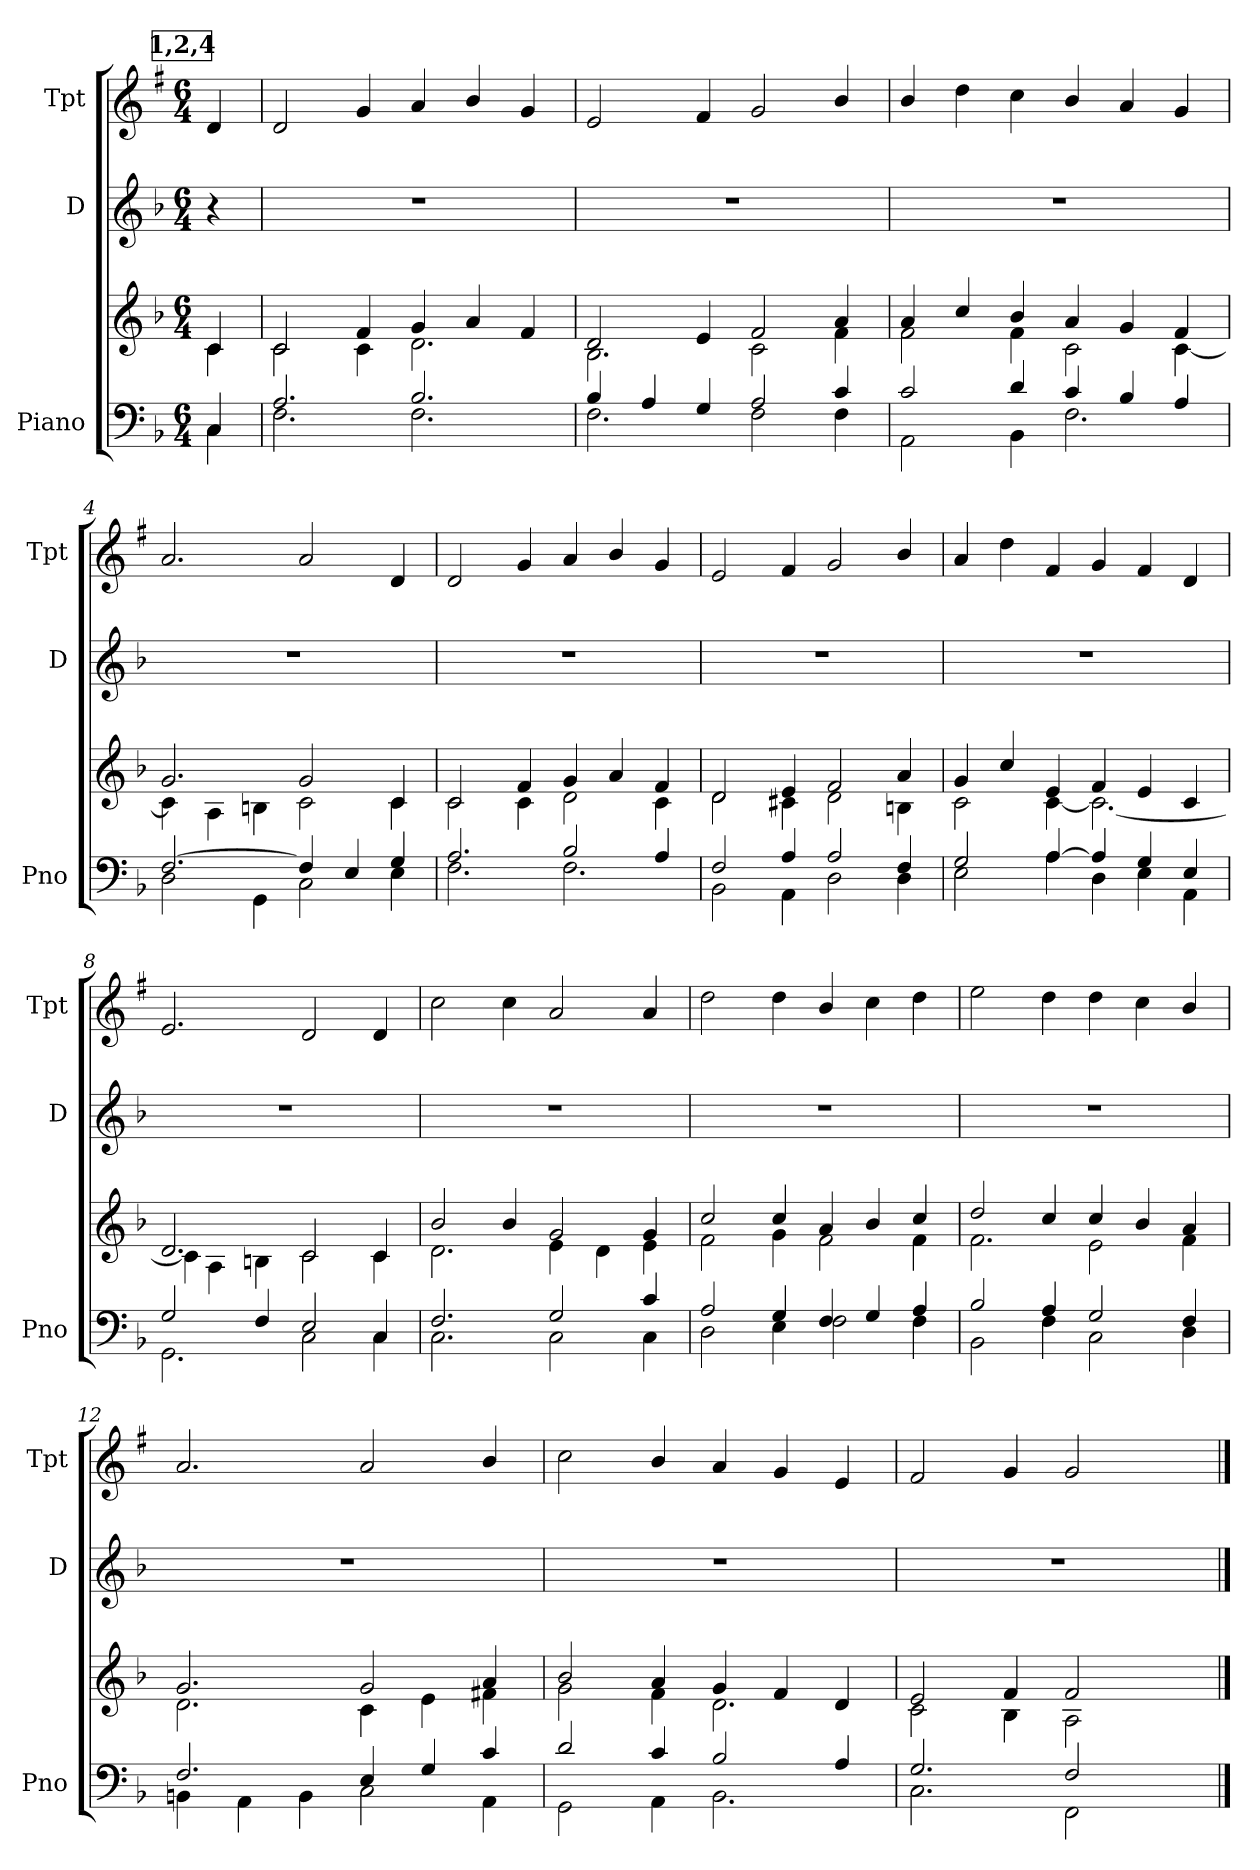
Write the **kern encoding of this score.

**kern	**kern	**kern	**kern
*part3	*part3	*part2	*part1
*staff4	*staff3	*staff2	*staff1
*I"Piano	*	*I"D	*I"Tpt
*I'Pno	*	*I'D	*I'Tpt
*clefF4	*clefG2	*clefG2	*clefG2
*	*	*	*ITrd1c2
*k[b-]	*k[b-]	*k[b-]	*k[b-]
*M6/4	*M6/4	*M6/4	*M6/4
!!LO:REH:place=s1:a:B:fs=14:t=1,2,4
=	=	=	=
*^	*^	*	*
4C/	4C\	4c/	4c\	4r	4c/
=1	=1	=1	=1	=1	=1
2.A/	2.F\	2c/	2c\	1.r	2c/
.	.	4f/	4c\	.	4f/
2.B-/	2.F\	4g/	2.d\	.	4g/
.	.	4a/	.	.	4a/
.	.	4f/	.	.	4f/
=2	=2	=2	=2	=2	=2
4B-/	2.F\	2d/	2.B-\	1.r	2d/
4A/	.	.	.	.	.
4G/	.	4e/	.	.	4e/
2A/	2F\	2f/	2c\	.	2f/
4c/	4F\	4a/	4f\	.	4a/
=3	=3	=3	=3	=3	=3
2c/	2AA\	4a/	2f\	1.r	4a/
.	.	4cc/	.	.	4cc\
4d/	4BB-\	4b-/	4f\	.	4b-\
4c/	2.F\	4a/	2c\	.	4a/
4B-/	.	4g/	.	.	4g/
4A/	.	4f/	[4c\	.	4f/
=4	=4	=4	=4	=4	=4
[2.F/	2D\	2.g/	4c\]	1.r	2.g/
.	.	.	4A\	.	.
.	4GG\	.	4Bn\	.	.
4F/]	2C\	2g/	2c\	.	2g/
4E/	.	.	.	.	.
4G/	4E\	4c/	4c\	.	4c/
!!LO:LB:g=z
=5	=5	=5	=5	=5	=5
2.A/	2.F\	2c/	2c\	1.r	2c/
.	.	4f/	4c\	.	4f/
2B-/	2.F\	4g/	2d\	.	4g/
.	.	4a/	.	.	4a/
4A/	.	4f/	4c\	.	4f/
=6	=6	=6	=6	=6	=6
2F/	2BB-\	2d/	2d\	1.r	2d/
4A/	4AA\	4e/	4c#X\	.	4e/
2A/	2D\	2f/	2d\	.	2f/
4F/	4D\	4a/	4Bn\	.	4a/
=7	=7	=7	=7	=7	=7
2G/	2E\	4g/	2c\	1.r	4g/
.	.	4cc/	.	.	4cc\
[4A/	4A\	4e/	[4c\	.	4e/
4A/]	4D\	4f/	2.c\_	.	4f/
4G/	4E\	4e/	.	.	4e/
4E/	4AA\	4c/	.	.	4c/
=8	=8	=8	=8	=8	=8
2G/	2.GG\	2.d/	4c\]	1.r	2.d/
.	.	.	4A\	.	.
4F/	.	.	4Bn\	.	.
2E/	2C\	2c/	2c\	.	2c/
4C/	4C\	4c/	4c\	.	4c/
=9	=9	=9	=9	=9	=9
2.F/	2.C\	2b-/	2.d\	1.r	2b-\
.	.	4b-/	.	.	4b-\
2G/	2C\	2g/	4e\	.	2g/
.	.	.	4d\	.	.
4c/	4C\	4g/	4e\	.	4g/
!!LO:LB:g=z
=10	=10	=10	=10	=10	=10
2A/	2D\	2cc/	2f\	1.r	2cc\
4G/	4E\	4cc/	4g\	.	4cc\
4F/	2F\	4a/	2f\	.	4a/
4G/	.	4b-/	.	.	4b-\
4A/	4F\	4cc/	4f\	.	4cc\
=11	=11	=11	=11	=11	=11
2B-/	2BB-\	2dd/	2.f\	1.r	2dd\
4A/	4F\	4cc/	.	.	4cc\
2G/	2C\	4cc/	2e\	.	4cc\
.	.	4b-/	.	.	4b-\
4F/	4D\	4a/	4f\	.	4a/
=12	=12	=12	=12	=12	=12
2.F/	4BBn\	2.g/	2.d\	1.r	2.g/
.	4AA\	.	.	.	.
.	4BB\	.	.	.	.
4E/	2C\	2g/	4c\	.	2g/
4G/	.	.	4e\	.	.
4c/	4AA\	4a/	4f#X\	.	4a/
=13	=13	=13	=13	=13	=13
2d/	2GG\	2b-/	2g\	1.r	2b-\
4c/	4AA\	4a/	4f\	.	4a/
2B-/	2.BB-\	4g/	2.d\	.	4g/
.	.	4f/	.	.	4f/
4A/	.	4d/	.	.	4d/
=14	=14	=14	=14	=14	=14
2.G/	2.C\	2e/	2c\	1.r	2e/
.	.	4f/	4B-\	.	4f/
2F/	2FF\	2f/	2A\	.	2f/
4ryy	4ryy	4ryy	4ryy	.	4ryy
*v	*v	*	*	*	*
*	*v	*v	*	*
==	==	==	==
*-	*-	*-	*-
